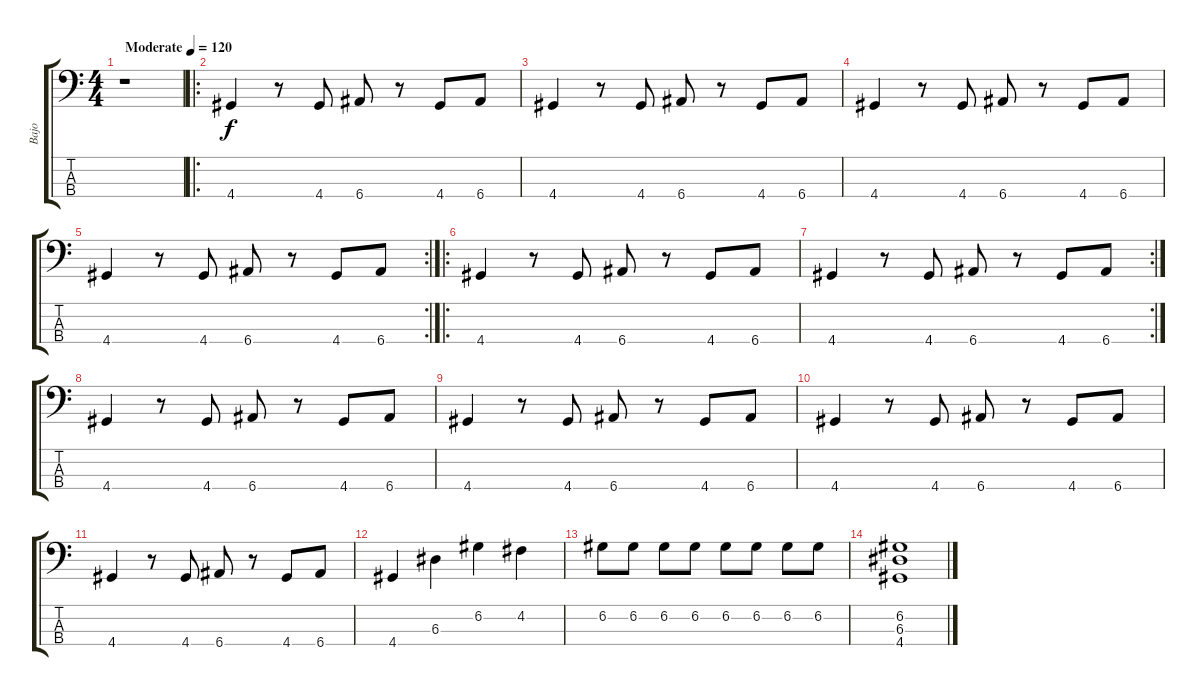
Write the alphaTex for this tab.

\track ("Bajo" "Bajo") {instrument electricbasspick}
\staff {score tabs}
\tuning (G2 D2 A1 E1) {hide}
\ts (4 4)
\tempo (120 "Moderate")
\clef f4
\ks c
r.1{dy f instrument electricbasspick} |
\ro
4.4.4 r.8 4.4.8 6.4.8 r.8 4.4.8 6.4.8 |
4.4.4 r.8 4.4.8 6.4.8 r.8 4.4.8 6.4.8 |
4.4.4 r.8 4.4.8 6.4.8 r.8 4.4.8 6.4.8 |
\rc 2
4.4.4 r.8 4.4.8 6.4.8 r.8 4.4.8 6.4.8 |
\ro
4.4.4 r.8 4.4.8 6.4.8 r.8 4.4.8 6.4.8 |
\rc 2
4.4.4 r.8 4.4.8 6.4.8 r.8 4.4.8 6.4.8 |
4.4.4 r.8 4.4.8 6.4.8 r.8 4.4.8 6.4.8 |
4.4.4 r.8 4.4.8 6.4.8 r.8 4.4.8 6.4.8 |
4.4.4 r.8 4.4.8 6.4.8 r.8 4.4.8 6.4.8 |
4.4.4 r.8 4.4.8 6.4.8 r.8 4.4.8 6.4.8 |
4.4.4 6.3.4 6.2.4 4.2.4 |
6.2.8 6.2.8 6.2.8 6.2.8 6.2.8 6.2.8 6.2.8 6.2.8 |
(6.2 6.3 4.4).1
